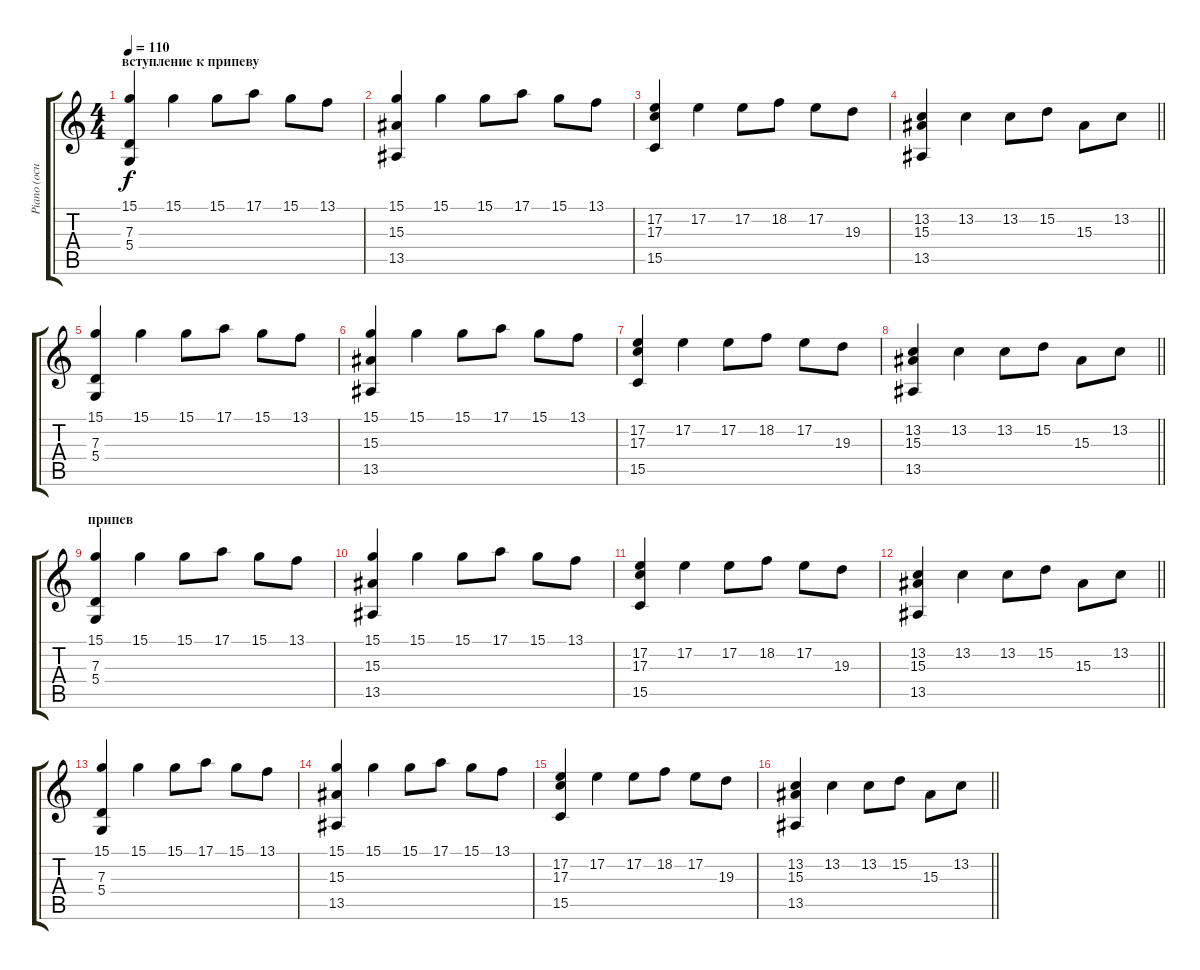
\track ("Piano (осн-й инструм)" "Piano (осн") {instrument acousticgrandpiano}
\staff {score tabs}
\tuning (E4 B3 G3 D3 A2 E2) {hide}
\ts (4 4)
\section ("" "вступление к припеву")
\tempo 110
\clef g2
\ks c
(15.1 7.3 5.4).4{dy f} 15.1.4 15.1.8 17.1.8 15.1.8 13.1.8 |
(15.1 15.3 13.5).4 15.1.4 15.1.8 17.1.8 15.1.8 13.1.8 |
(17.2 17.3 15.5).4 17.2.4 17.2.8 18.2.8 17.2.8 19.3.8 |
\barLineRight lightlight
(13.2 15.3 13.5).4 13.2.4 13.2.8 15.2.8 15.3.8 13.2.8 |
(15.1 7.3 5.4).4 15.1.4 15.1.8 17.1.8 15.1.8 13.1.8 |
(15.1 15.3 13.5).4 15.1.4 15.1.8 17.1.8 15.1.8 13.1.8 |
(17.2 17.3 15.5).4 17.2.4 17.2.8 18.2.8 17.2.8 19.3.8 |
\barLineRight lightlight
(13.2 15.3 13.5).4 13.2.4 13.2.8 15.2.8 15.3.8 13.2.8 |
\section ("" "припев")
(15.1 7.3 5.4).4 15.1.4 15.1.8 17.1.8 15.1.8 13.1.8 |
(15.1 15.3 13.5).4 15.1.4 15.1.8 17.1.8 15.1.8 13.1.8 |
(17.2 17.3 15.5).4 17.2.4 17.2.8 18.2.8 17.2.8 19.3.8 |
\barLineRight lightlight
(13.2 15.3 13.5).4 13.2.4 13.2.8 15.2.8 15.3.8 13.2.8 |
(15.1 7.3 5.4).4 15.1.4 15.1.8 17.1.8 15.1.8 13.1.8 |
(15.1 15.3 13.5).4 15.1.4 15.1.8 17.1.8 15.1.8 13.1.8 |
(17.2 17.3 15.5).4 17.2.4 17.2.8 18.2.8 17.2.8 19.3.8 |
\barLineRight lightlight
(13.2 15.3 13.5).4 13.2.4 13.2.8 15.2.8 15.3.8 13.2.8
